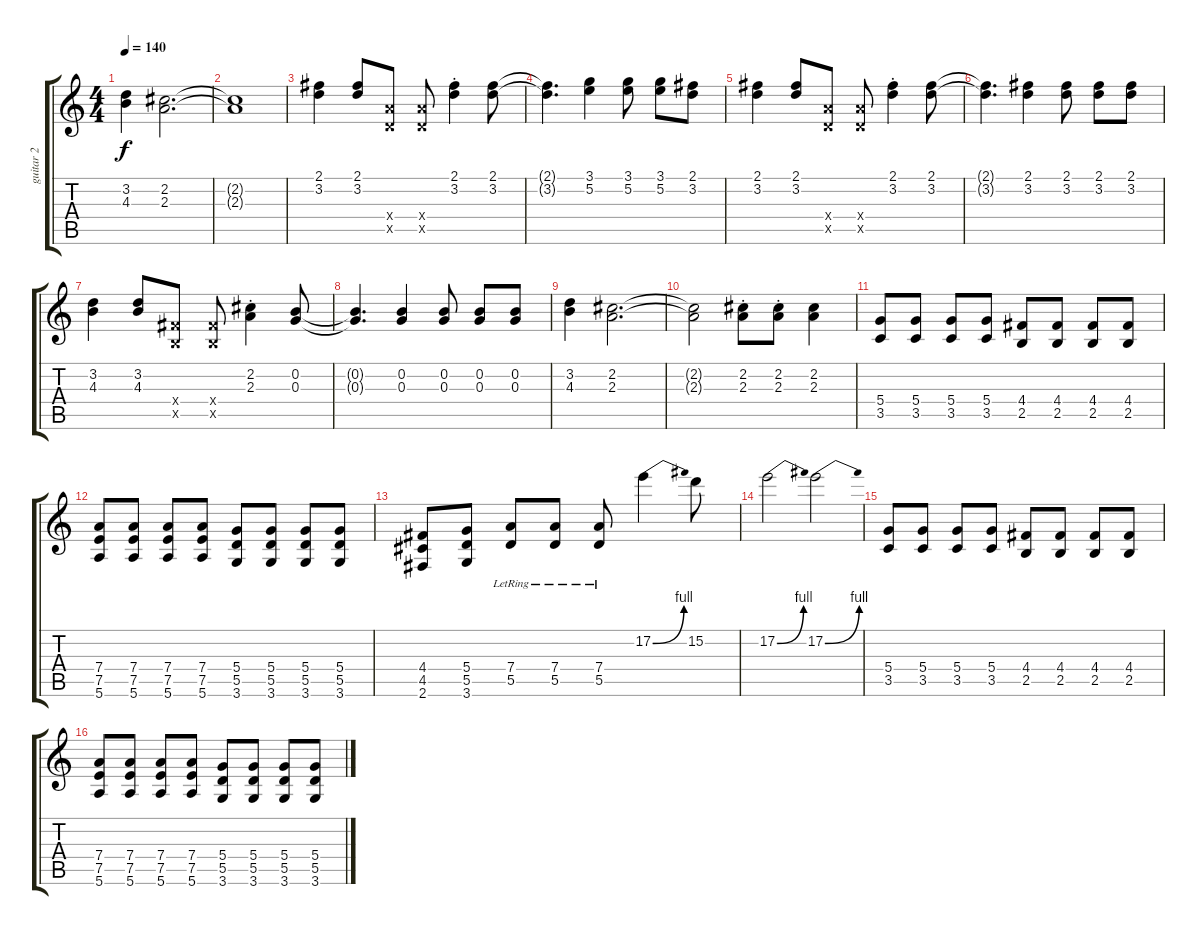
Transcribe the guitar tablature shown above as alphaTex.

\track ("guitar 2" "guitar 2") {instrument overdrivenguitar}
\staff {score tabs}
\tuning (E4 B3 G3 D3 A2 E2) {hide}
\ts (4 4)
\tempo 140
\clef g2
\ks c
(3.2 4.3).4{dy f} (2.2 2.3).2{d} |
(2.2{t} 2.3{t}).1 |
(2.1 3.2).4 (2.1 3.2).8 (7.4{x} 5.5{x}).8 (7.4{x} 5.5{x}).8 (2.1{st} 3.2{st}).4 (2.1 3.2).8 |
(2.1{t} 3.2{t}).4{d} (3.1 5.2).4 (3.1 5.2).8 (3.1 5.2).8 (2.1 3.2).8 |
(2.1 3.2).4 (2.1 3.2).8 (7.4{x} 5.5{x}).8 (7.4{x} 5.5{x}).8 (2.1{st} 3.2{st}).4 (2.1 3.2).8 |
(2.1{t} 3.2{t}).4{d} (2.1 3.2).4 (2.1 3.2).8 (2.1 3.2).8 (2.1 3.2).8 |
(3.2 4.3).4 (3.2 4.3).8 (4.4{x} 2.5{x}).8 (4.4{x} 2.5{x}).8 (2.2{st} 2.3{st}).4 (0.2 0.3).8 |
(0.2{t} 0.3{t}).4{d} (0.2 0.3).4 (0.2 0.3).8 (0.2 0.3).8 (0.2 0.3).8 |
(3.2 4.3).4 (2.2 2.3).2{d} |
(2.2{t} 2.3{t}).2 (2.2{st} 2.3{st}).8 (2.2{st} 2.3{st}).8 (2.2 2.3).4 |
(5.4 3.5).8 (5.4 3.5).8 (5.4 3.5).8 (5.4 3.5).8 (4.4 2.5).8 (4.4 2.5).8 (4.4 2.5).8 (4.4 2.5).8 |
(7.4 7.5 5.6).8 (7.4 7.5 5.6).8 (7.4 7.5 5.6).8 (7.4 7.5 5.6).8 (5.4 5.5 3.6).8 (5.4 5.5 3.6).8 (5.4 5.5 3.6).8 (5.4 5.5 3.6).8 |
(4.4 4.5 2.6).8 (5.4 5.5 3.6).8 (7.4{lr} 5.5{lr}).8 (7.4{lr} 5.5{lr}).8 (7.4{lr} 5.5{lr}).8 17.2{be (bend 0 0 60 4)}.4{volume 5} 15.2.8 |
17.2{be (bend 0 0 60 4)}.2 17.2{be (bend 0 0 60 4)}.2 |
(5.4 3.5).8{volume 9} (5.4 3.5).8 (5.4 3.5).8 (5.4 3.5).8 (4.4 2.5).8 (4.4 2.5).8 (4.4 2.5).8 (4.4 2.5).8 |
(7.4 7.5 5.6).8 (7.4 7.5 5.6).8 (7.4 7.5 5.6).8 (7.4 7.5 5.6).8 (5.4 5.5 3.6).8 (5.4 5.5 3.6).8 (5.4 5.5 3.6).8 (5.4 5.5 3.6).8
